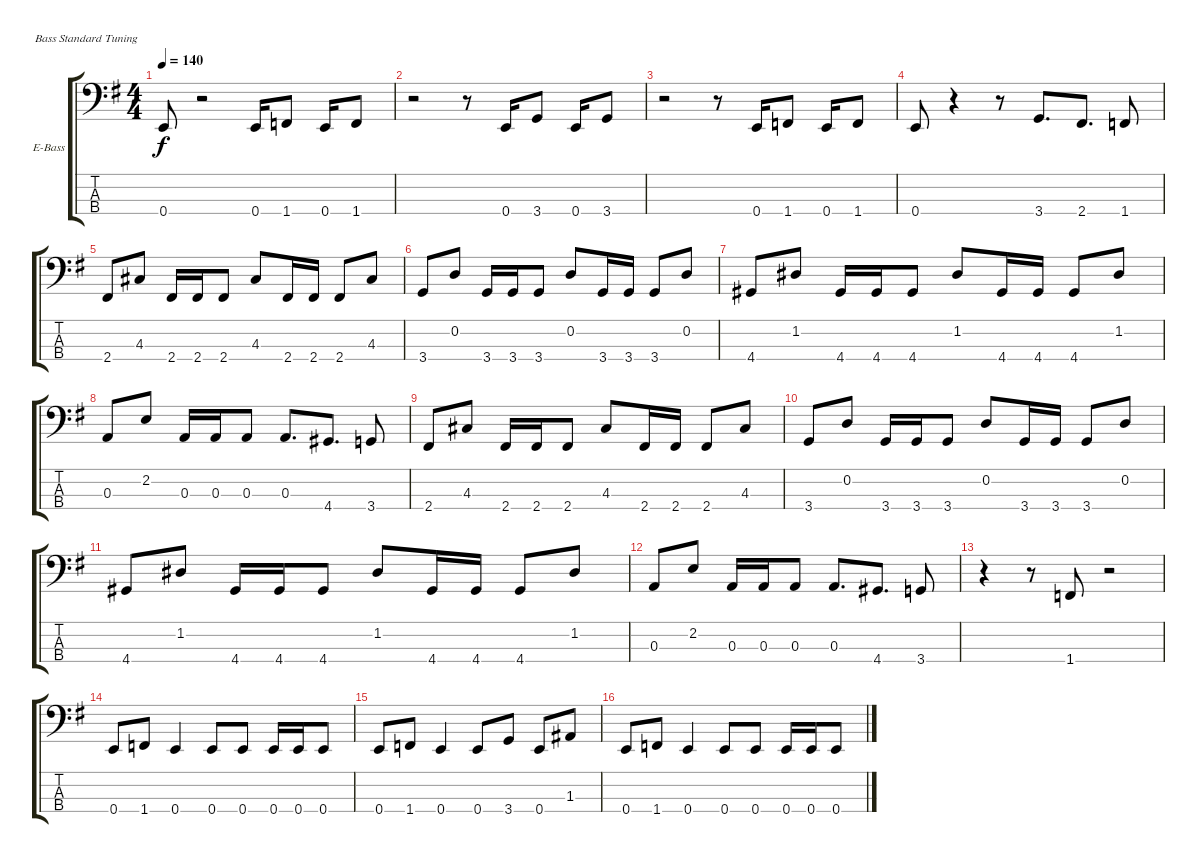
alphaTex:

\bracketExtendMode groupsimilarinstruments
\firstSystemTrackNameOrientation horizontal
\otherSystemsTrackNameOrientation horizontal
\track ("Bass" "E-Bass") {instrument electricbasspick}
\staff {score tabs}
\tuning (G2 D2 A1 E1)
\ts (4 4)
\tempo 140
\clef f4
\scale
1.05549
\ks g
0.4.8{dy f} r.2 0.4.16 1.4.8 0.4.16 1.4.8 |
\scale
0.944515 r.2 r.8 0.4.16 3.4.8 0.4.16 3.4.8 |
\scale
1.05549 r.2 r.8 0.4.16 1.4.8 0.4.16 1.4.8 |
\scale
0.944515 0.4.8 r.4 r.8 3.4.8{d} 2.4.8{d} 1.4.8 |
\scale
1.05549 2.4.8 4.3.8 2.4.16 2.4.16 2.4.8 4.3.8 2.4.16 2.4.16 2.4.8 4.3.8 |
\scale
0.944515 3.4.8 0.2.8 3.4.16 3.4.16 3.4.8 0.2.8 3.4.16 3.4.16 3.4.8 0.2.8 |
\scale
1.05549 4.4.8 1.2.8 4.4.16 4.4.16 4.4.8 1.2.8 4.4.16 4.4.16 4.4.8 1.2.8 |
\scale
0.944515 0.3.8 2.2.8 0.3.16 0.3.16 0.3.8 0.3.8{d} 4.4.8{d} 3.4.8 |
\scale
1.05549 2.4.8 4.3.8 2.4.16 2.4.16 2.4.8 4.3.8 2.4.16 2.4.16 2.4.8 4.3.8 |
\scale
0.944515 3.4.8 0.2.8 3.4.16 3.4.16 3.4.8 0.2.8 3.4.16 3.4.16 3.4.8 0.2.8 |
\scale
1.05549 4.4.8 1.2.8 4.4.16 4.4.16 4.4.8 1.2.8 4.4.16 4.4.16 4.4.8 1.2.8 |
\scale
0.944515 0.3.8 2.2.8 0.3.16 0.3.16 0.3.8 0.3.8{d} 4.4.8{d} 3.4.8 |
\scale
1.05549 r.4 r.8 1.4.8 r.2 |
\scale
0.944515 0.4.8 1.4.8 0.4.4 0.4.8 0.4.8 0.4.16 0.4.16 0.4.8 |
\scale
1.05549 0.4.8 1.4.8 0.4.4 0.4.8 3.4.8 0.4.8 1.3.8 |
\scale
0.944515 0.4.8 1.4.8 0.4.4 0.4.8 0.4.8 0.4.16 0.4.16 0.4.8
